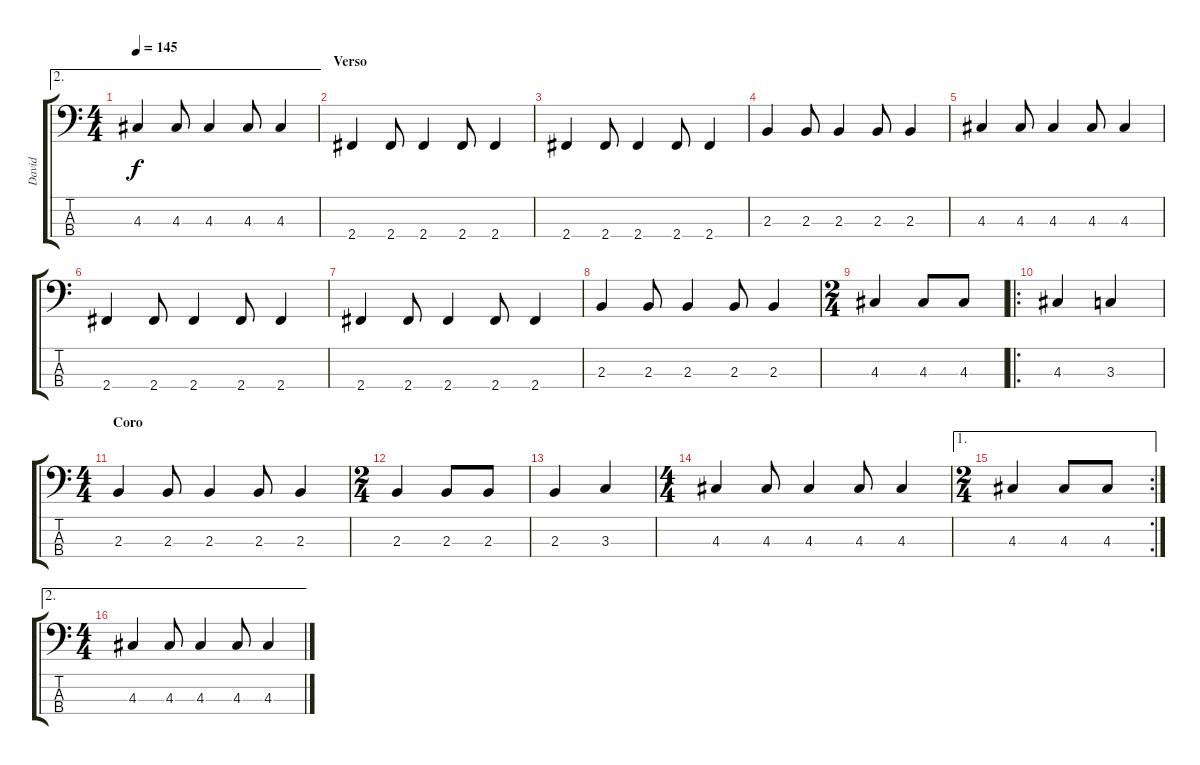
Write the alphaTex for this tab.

\track ("David" "David") {instrument electricbassfinger}
\staff {score tabs}
\tuning (G2 D2 A1 E1) {hide}
\ae 2
\ts (4 4)
\tempo 145
\clef f4
\ks c
4.3.4{dy f} 4.3.8 4.3.4 4.3.8 4.3.4 |
\section ("" "Verso")
2.4.4 2.4.8 2.4.4 2.4.8 2.4.4 |
2.4.4 2.4.8 2.4.4 2.4.8 2.4.4 |
2.3.4 2.3.8 2.3.4 2.3.8 2.3.4 |
4.3.4 4.3.8 4.3.4 4.3.8 4.3.4 |
2.4.4 2.4.8 2.4.4 2.4.8 2.4.4 |
2.4.4 2.4.8 2.4.4 2.4.8 2.4.4 |
2.3.4 2.3.8 2.3.4 2.3.8 2.3.4 |
\ts (2 4)
4.3.4 4.3.8 4.3.8 |
\ro
4.3.4 3.3.4 |
\ts (4 4)
\section ("" "Coro")
2.3.4 2.3.8 2.3.4 2.3.8 2.3.4 |
\ts (2 4)
2.3.4 2.3.8 2.3.8 |
2.3.4 3.3.4 |
\ts (4 4)
4.3.4 4.3.8 4.3.4 4.3.8 4.3.4 |
\ae 1
\rc 2
\ts (2 4)
4.3.4 4.3.8 4.3.8 |
\ae 2
\ts (4 4)
4.3.4 4.3.8 4.3.4 4.3.8 4.3.4
